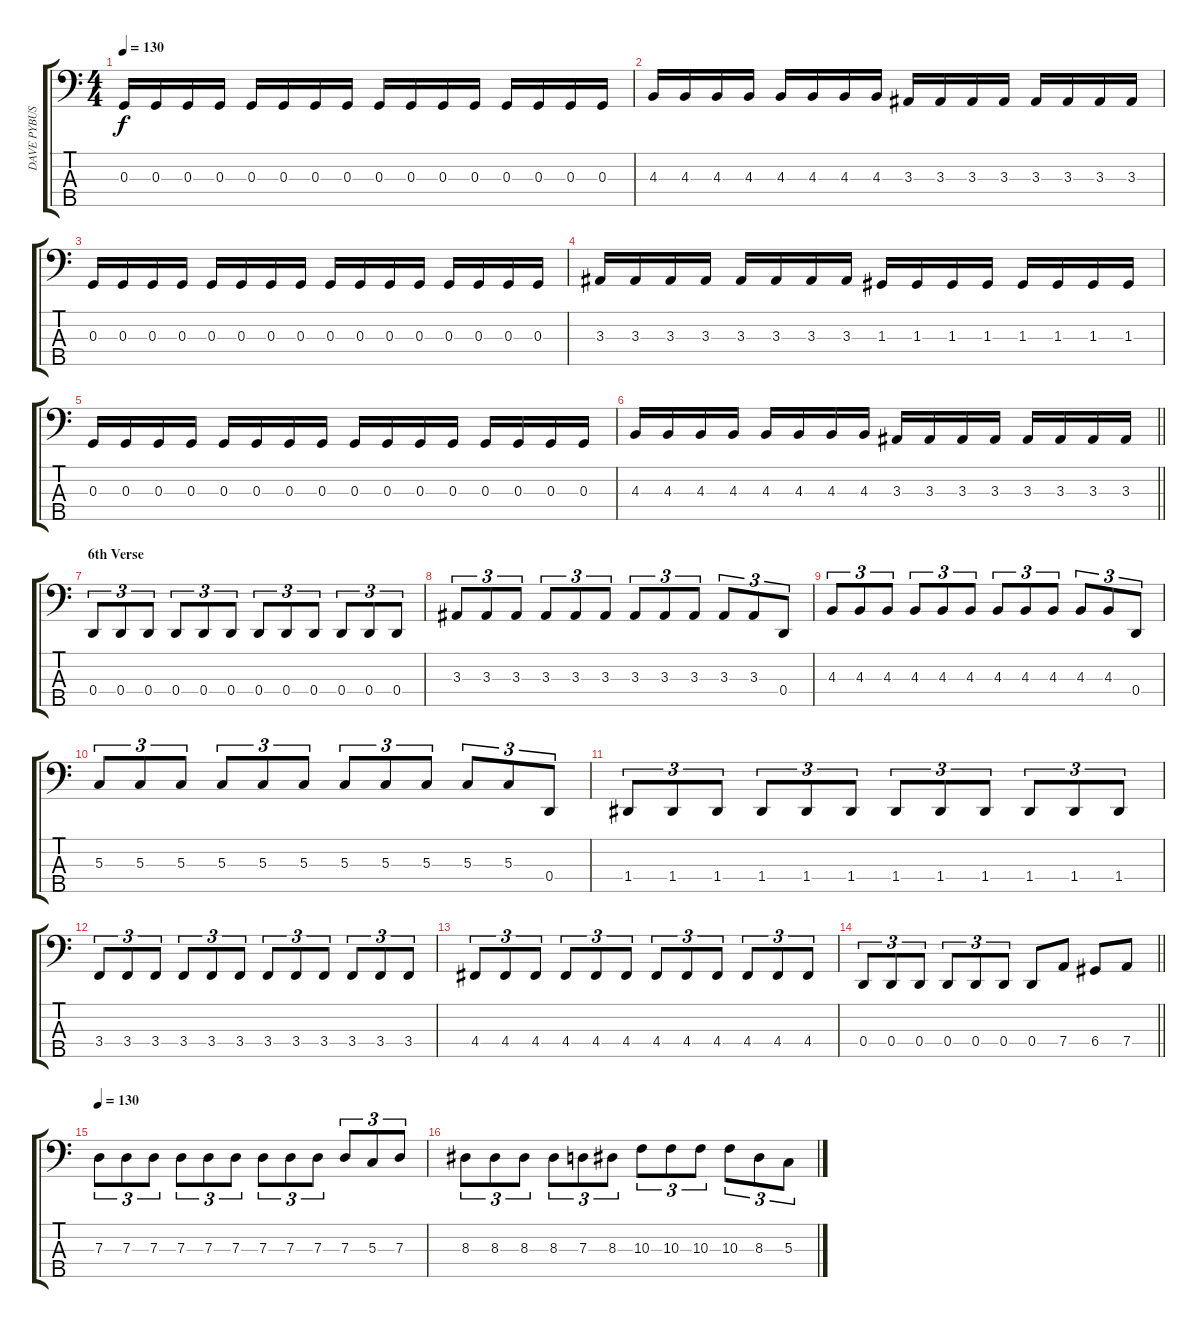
\track ("DAVE PYBUS" "DAVE PYBUS") {instrument electricbassfinger}
\staff {score tabs}
\tuning (F2 C2 G1 D1 A0) {hide}
\ts (4 4)
\tempo 130
\clef f4
\ks c
0.3.16{dy f} 0.3.16 0.3.16 0.3.16 0.3.16 0.3.16 0.3.16 0.3.16 0.3.16 0.3.16 0.3.16 0.3.16 0.3.16 0.3.16 0.3.16 0.3.16 |
4.3.16 4.3.16 4.3.16 4.3.16 4.3.16 4.3.16 4.3.16 4.3.16 3.3.16 3.3.16 3.3.16 3.3.16 3.3.16 3.3.16 3.3.16 3.3.16 |
0.3.16 0.3.16 0.3.16 0.3.16 0.3.16 0.3.16 0.3.16 0.3.16 0.3.16 0.3.16 0.3.16 0.3.16 0.3.16 0.3.16 0.3.16 0.3.16 |
3.3.16 3.3.16 3.3.16 3.3.16 3.3.16 3.3.16 3.3.16 3.3.16 1.3.16 1.3.16 1.3.16 1.3.16 1.3.16 1.3.16 1.3.16 1.3.16 |
0.3.16 0.3.16 0.3.16 0.3.16 0.3.16 0.3.16 0.3.16 0.3.16 0.3.16 0.3.16 0.3.16 0.3.16 0.3.16 0.3.16 0.3.16 0.3.16 |
\barLineRight lightlight
4.3.16 4.3.16 4.3.16 4.3.16 4.3.16 4.3.16 4.3.16 4.3.16 3.3.16 3.3.16 3.3.16 3.3.16 3.3.16 3.3.16 3.3.16 3.3.16 |
\section ("" "6th Verse")
0.4.8{tu (3 2)} 0.4.8{tu (3 2)} 0.4.8{tu (3 2)} 0.4.8{tu (3 2)} 0.4.8{tu (3 2)} 0.4.8{tu (3 2)} 0.4.8{tu (3 2)} 0.4.8{tu (3 2)} 0.4.8{tu (3 2)} 0.4.8{tu (3 2)} 0.4.8{tu (3 2)} 0.4.8{tu (3 2)} |
3.3.8{tu (3 2)} 3.3.8{tu (3 2)} 3.3.8{tu (3 2)} 3.3.8{tu (3 2)} 3.3.8{tu (3 2)} 3.3.8{tu (3 2)} 3.3.8{tu (3 2)} 3.3.8{tu (3 2)} 3.3.8{tu (3 2)} 3.3.8{tu (3 2)} 3.3.8{tu (3 2)} 0.4.8{tu (3 2)} |
4.3.8{tu (3 2)} 4.3.8{tu (3 2)} 4.3.8{tu (3 2)} 4.3.8{tu (3 2)} 4.3.8{tu (3 2)} 4.3.8{tu (3 2)} 4.3.8{tu (3 2)} 4.3.8{tu (3 2)} 4.3.8{tu (3 2)} 4.3.8{tu (3 2)} 4.3.8{tu (3 2)} 0.4.8{tu (3 2)} |
5.3.8{tu (3 2)} 5.3.8{tu (3 2)} 5.3.8{tu (3 2)} 5.3.8{tu (3 2)} 5.3.8{tu (3 2)} 5.3.8{tu (3 2)} 5.3.8{tu (3 2)} 5.3.8{tu (3 2)} 5.3.8{tu (3 2)} 5.3.8{tu (3 2)} 5.3.8{tu (3 2)} 0.4.8{tu (3 2)} |
1.4.8{tu (3 2)} 1.4.8{tu (3 2)} 1.4.8{tu (3 2)} 1.4.8{tu (3 2)} 1.4.8{tu (3 2)} 1.4.8{tu (3 2)} 1.4.8{tu (3 2)} 1.4.8{tu (3 2)} 1.4.8{tu (3 2)} 1.4.8{tu (3 2)} 1.4.8{tu (3 2)} 1.4.8{tu (3 2)} |
3.4.8{tu (3 2)} 3.4.8{tu (3 2)} 3.4.8{tu (3 2)} 3.4.8{tu (3 2)} 3.4.8{tu (3 2)} 3.4.8{tu (3 2)} 3.4.8{tu (3 2)} 3.4.8{tu (3 2)} 3.4.8{tu (3 2)} 3.4.8{tu (3 2)} 3.4.8{tu (3 2)} 3.4.8{tu (3 2)} |
4.4.8{tu (3 2)} 4.4.8{tu (3 2)} 4.4.8{tu (3 2)} 4.4.8{tu (3 2)} 4.4.8{tu (3 2)} 4.4.8{tu (3 2)} 4.4.8{tu (3 2)} 4.4.8{tu (3 2)} 4.4.8{tu (3 2)} 4.4.8{tu (3 2)} 4.4.8{tu (3 2)} 4.4.8{tu (3 2)} |
\barLineRight lightlight
0.4.8{tu (3 2)} 0.4.8{tu (3 2)} 0.4.8{tu (3 2)} 0.4.8{tu (3 2)} 0.4.8{tu (3 2)} 0.4.8{tu (3 2)} 0.4.8 7.4.8 6.4.8 7.4.8 |
\tempo 130
7.3.8{tu (3 2)} 7.3.8{tu (3 2)} 7.3.8{tu (3 2)} 7.3.8{tu (3 2)} 7.3.8{tu (3 2)} 7.3.8{tu (3 2)} 7.3.8{tu (3 2)} 7.3.8{tu (3 2)} 7.3.8{tu (3 2)} 7.3.8{tu (3 2)} 5.3.8{tu (3 2)} 7.3.8{tu (3 2)} |
8.3.8{tu (3 2)} 8.3.8{tu (3 2)} 8.3.8{tu (3 2)} 8.3.8{tu (3 2)} 7.3.8{tu (3 2)} 8.3.8{tu (3 2)} 10.3.8{tu (3 2)} 10.3.8{tu (3 2)} 10.3.8{tu (3 2)} 10.3.8{tu (3 2)} 8.3.8{tu (3 2)} 5.3.8{tu (3 2)}
